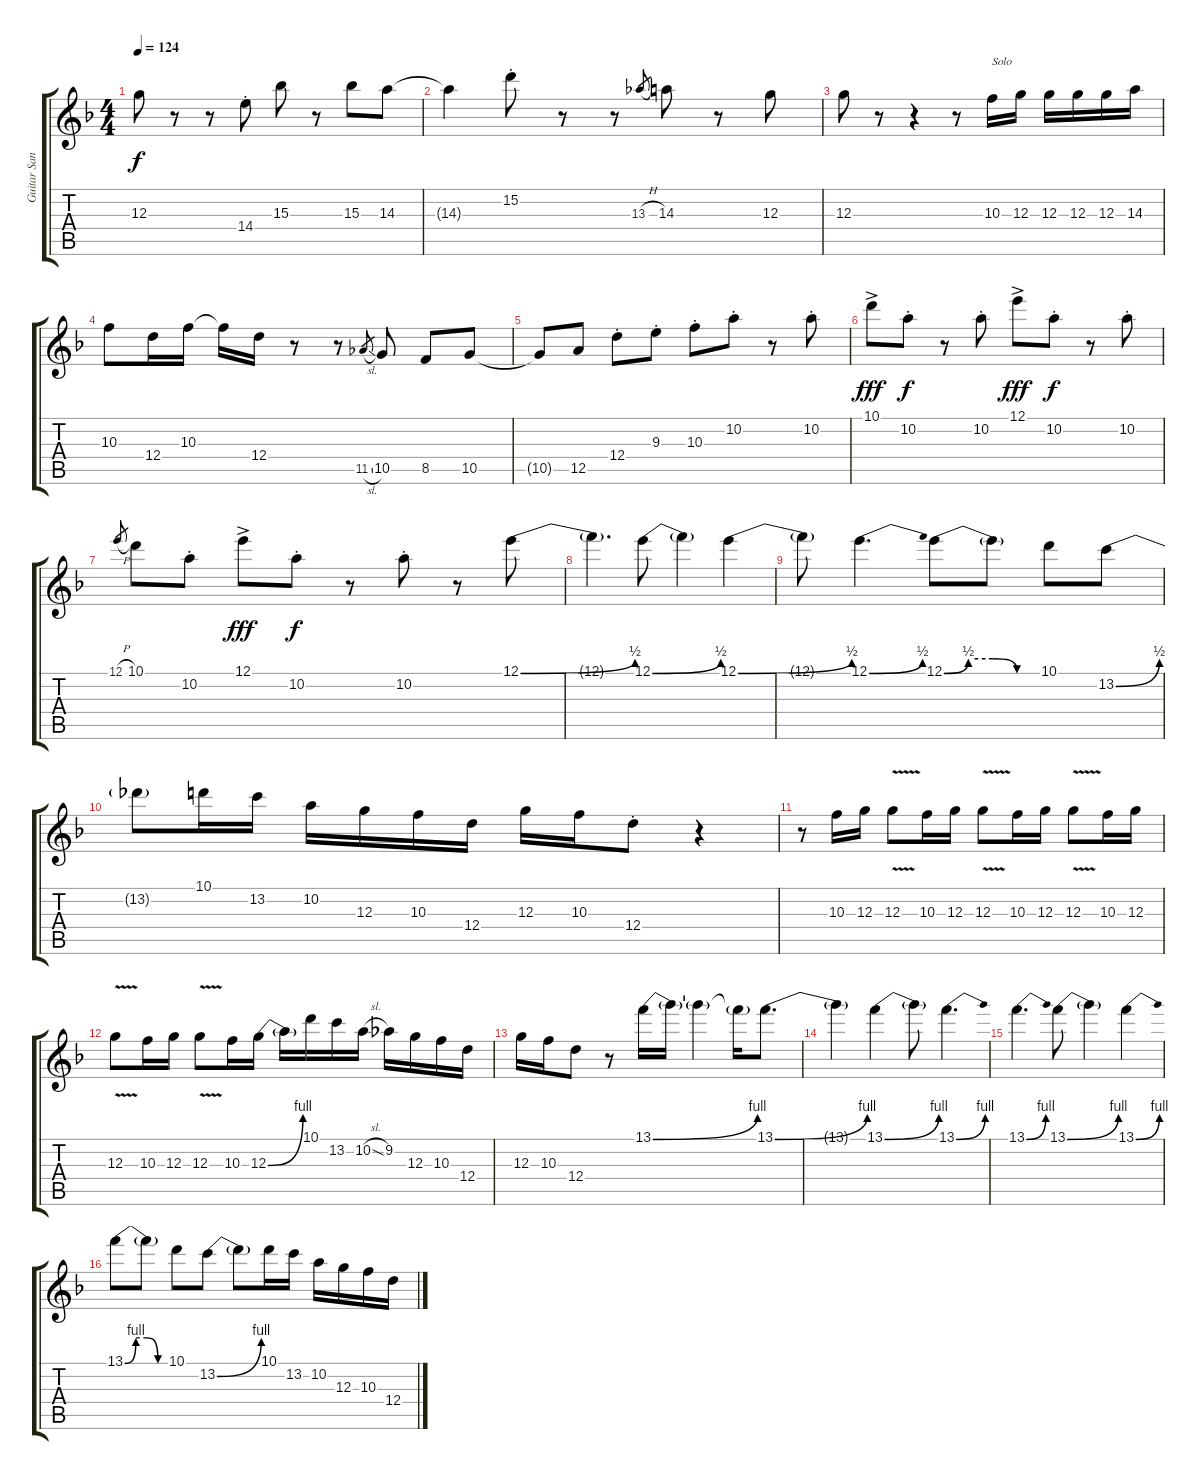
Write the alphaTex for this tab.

\track ("Guitar Santana" "Guitar San") {instrument electricguitarjazz}
\staff {score tabs}
\tuning (E4 B3 G3 D3 A2 E2) {hide}
\ts (4 4)
\tempo 124
\clef g2
\ks dminor
12.3{t}.8{dy f} r.8 r.8 14.4{st}.8 15.3.8 r.8 15.3.8 14.3.8 |
14.3{t}.4 15.2{st}.8 r.8 r.8 13.3{h}.8{gr} 14.3.8 r.8 12.3.8 |
12.3.8 r.8 r.4 r.8 10.3.16{txt "Solo"} 12.3.16 12.3.16 12.3.16 12.3.16 14.3.16 |
10.3.8 12.4.16 10.3.16 10.3{t}.16 12.4.16 r.8 r.8 11.5{sl}.8{gr} 10.5.8 8.5.8 10.5.8 |
10.5{t}.8 12.5.8 12.4{st}.8 9.3{st}.8 10.3{st}.8 10.2{st}.8 r.8 10.2{st}.8 |
10.1{ac}.8{dy fff} 10.2{st}.8{dy f} r.8 10.2{st}.8 12.1{ac}.8{dy fff} 10.2{st}.8{dy f} r.8 10.2{st}.8 |
12.1{h}.8{gr} 10.1.8 10.2{st}.8 12.1{ac}.8{dy fff} 10.2{st}.8{dy f} r.8 10.2{st}.8 r.8 12.1{be (bend 0 0 60 2)}.8 |
12.1{t}.4{d} 12.1{be (bend 0 0 60 2)}.8 12.1{t}.4 12.1{be (bend 0 0 60 2)}.4 |
12.1{t}.8 12.1{be (bend 0 0 60 2)}.4{d} 12.1{be (custom 0 0 15 2 30 2 45 0 60 0)}.8 12.1{t}.8 10.1.8 13.2{be (bend 0 0 60 2)}.8 |
13.2{t}.8 10.1.16 13.2.16 10.2.16 12.3.16 10.3.16 12.4.16 12.3.16 10.3.16 12.4{st}.8 r.4 |
r.8 10.3.16 12.3.16 12.3{v}.8 10.3.16 12.3.16 12.3{v}.8 10.3.16 12.3.16 12.3{v}.8 10.3.16 12.3.16 |
12.3{v}.8 10.3.16 12.3.16 12.3{v}.8 10.3.16 12.3{be (bend 0 0 60 4)}.16 12.3{t}.16 10.1.16 13.2.16 10.2{sl}.16 9.2.16 12.3.16 10.3.16 12.4.16 |
12.3.16 10.3.16 12.4.8 r.8 13.1{be (bend 0 0 60 4)}.16 13.1{t}.16 13.1{t}.4 13.1{t}.16 13.1{be (bend 0 0 60 4)}.8{d} |
13.1{t}.4 13.1{be (bend 0 0 60 4)}.4 13.1{t}.8 13.1{be (bend 0 0 60 4)}.4{d} |
13.1{be (bend 0 0 60 4)}.4{d} 13.1{be (bend 0 0 60 4)}.8 13.1{t}.4 13.1{be (bend 0 0 60 4)}.4 |
13.1{be (custom 0 0 15 4 30 4 45 0 60 0)}.8 13.1{t}.8 10.1.8 13.2{be (bend 0 0 60 4)}.8 13.2{t}.8 10.1.16 13.2.16 10.2.16 12.3.16 10.3.16 12.4.16
